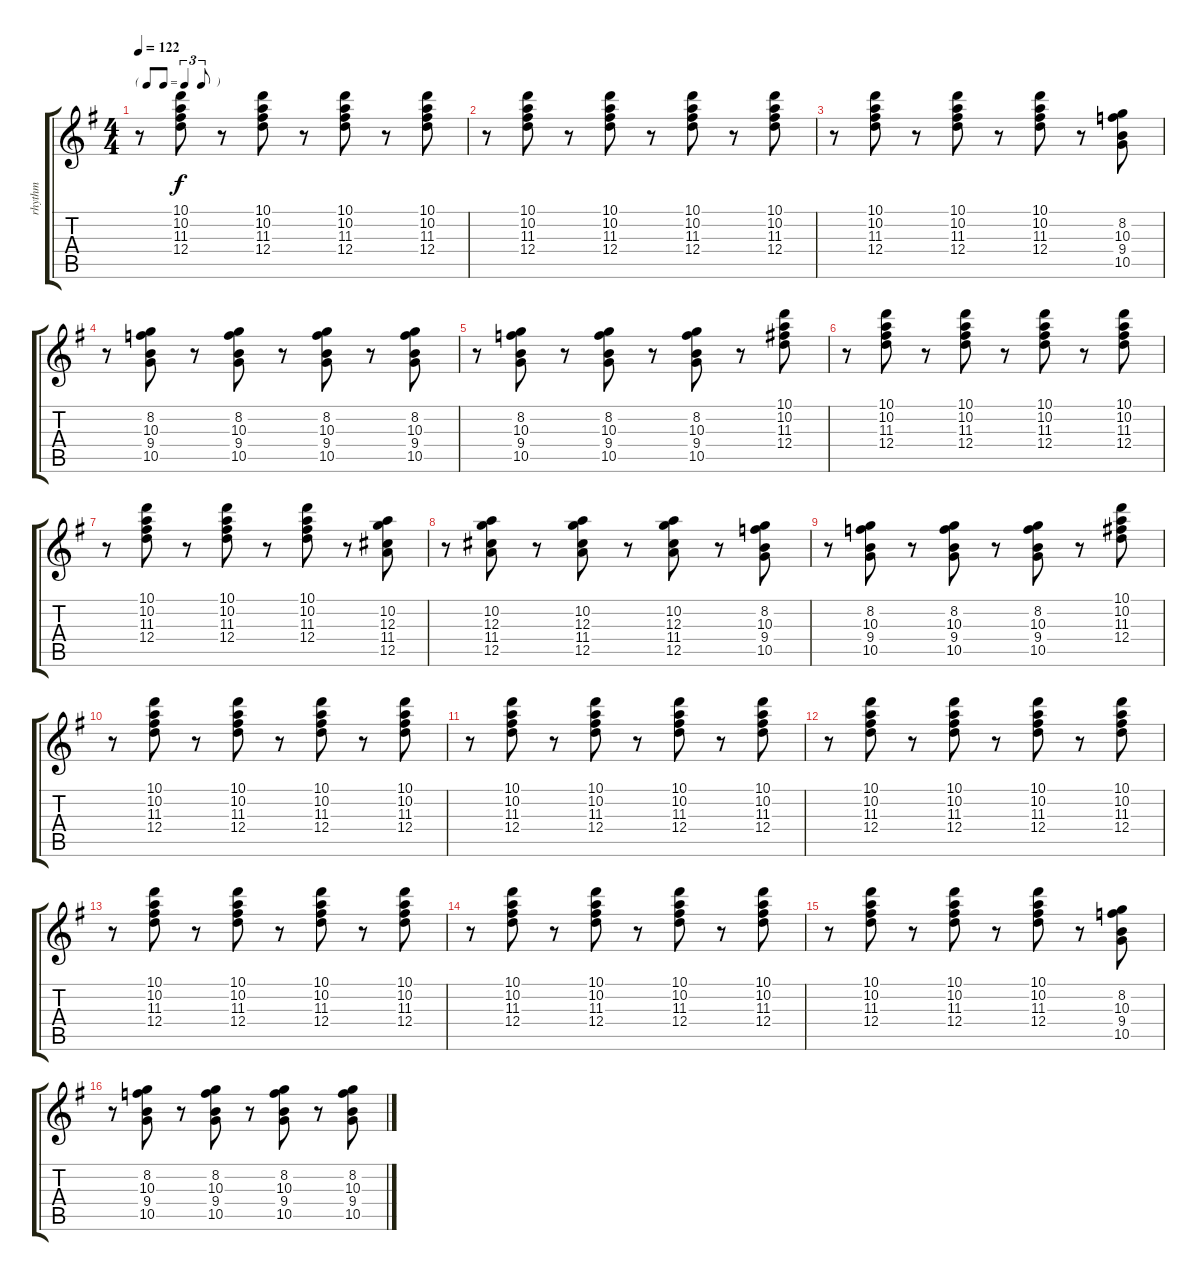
\track ("rhythm" "rhythm") {instrument distortionguitar}
\staff {score tabs}
\tuning (E4 B3 G3 D3 A2 E2) {hide}
\ts (4 4)
\tf triplet8th
\tempo 122
\clef g2
\ks g
r.8{dy f} (10.1 10.2 11.3 12.4).8 r.8 (10.1 10.2 11.3 12.4).8 r.8 (10.1 10.2 11.3 12.4).8 r.8 (10.1 10.2 11.3 12.4).8 |
r.8 (10.1 10.2 11.3 12.4).8 r.8 (10.1 10.2 11.3 12.4).8 r.8 (10.1 10.2 11.3 12.4).8 r.8 (10.1 10.2 11.3 12.4).8 |
r.8 (10.1 10.2 11.3 12.4).8 r.8 (10.1 10.2 11.3 12.4).8 r.8 (10.1 10.2 11.3 12.4).8 r.8 (8.2 10.3 9.4 10.5).8 |
r.8 (8.2 10.3 9.4 10.5).8 r.8 (8.2 10.3 9.4 10.5).8 r.8 (8.2 10.3 9.4 10.5).8 r.8 (8.2 10.3 9.4 10.5).8 |
r.8 (8.2 10.3 9.4 10.5).8 r.8 (8.2 10.3 9.4 10.5).8 r.8 (8.2 10.3 9.4 10.5).8 r.8 (10.1 10.2 11.3 12.4).8 |
r.8 (10.1 10.2 11.3 12.4).8 r.8 (10.1 10.2 11.3 12.4).8 r.8 (10.1 10.2 11.3 12.4).8 r.8 (10.1 10.2 11.3 12.4).8 |
r.8 (10.1 10.2 11.3 12.4).8 r.8 (10.1 10.2 11.3 12.4).8 r.8 (10.1 10.2 11.3 12.4).8 r.8 (10.2 12.3 11.4 12.5).8 |
r.8 (10.2 12.3 11.4 12.5).8 r.8 (10.2 12.3 11.4 12.5).8 r.8 (10.2 12.3 11.4 12.5).8 r.8 (8.2 10.3 9.4 10.5).8 |
r.8 (8.2 10.3 9.4 10.5).8 r.8 (8.2 10.3 9.4 10.5).8 r.8 (8.2 10.3 9.4 10.5).8 r.8 (10.1 10.2 11.3 12.4).8 |
r.8 (10.1 10.2 11.3 12.4).8 r.8 (10.1 10.2 11.3 12.4).8 r.8 (10.1 10.2 11.3 12.4).8 r.8 (10.1 10.2 11.3 12.4).8 |
r.8 (10.1 10.2 11.3 12.4).8 r.8 (10.1 10.2 11.3 12.4).8 r.8 (10.1 10.2 11.3 12.4).8 r.8 (10.1 10.2 11.3 12.4).8 |
r.8 (10.1 10.2 11.3 12.4).8 r.8 (10.1 10.2 11.3 12.4).8 r.8 (10.1 10.2 11.3 12.4).8 r.8 (10.1 10.2 11.3 12.4).8 |
r.8 (10.1 10.2 11.3 12.4).8 r.8 (10.1 10.2 11.3 12.4).8 r.8 (10.1 10.2 11.3 12.4).8 r.8 (10.1 10.2 11.3 12.4).8 |
r.8 (10.1 10.2 11.3 12.4).8 r.8 (10.1 10.2 11.3 12.4).8 r.8 (10.1 10.2 11.3 12.4).8 r.8 (10.1 10.2 11.3 12.4).8 |
r.8 (10.1 10.2 11.3 12.4).8 r.8 (10.1 10.2 11.3 12.4).8 r.8 (10.1 10.2 11.3 12.4).8 r.8 (8.2 10.3 9.4 10.5).8 |
r.8 (8.2 10.3 9.4 10.5).8 r.8 (8.2 10.3 9.4 10.5).8 r.8 (8.2 10.3 9.4 10.5).8 r.8 (8.2 10.3 9.4 10.5).8
